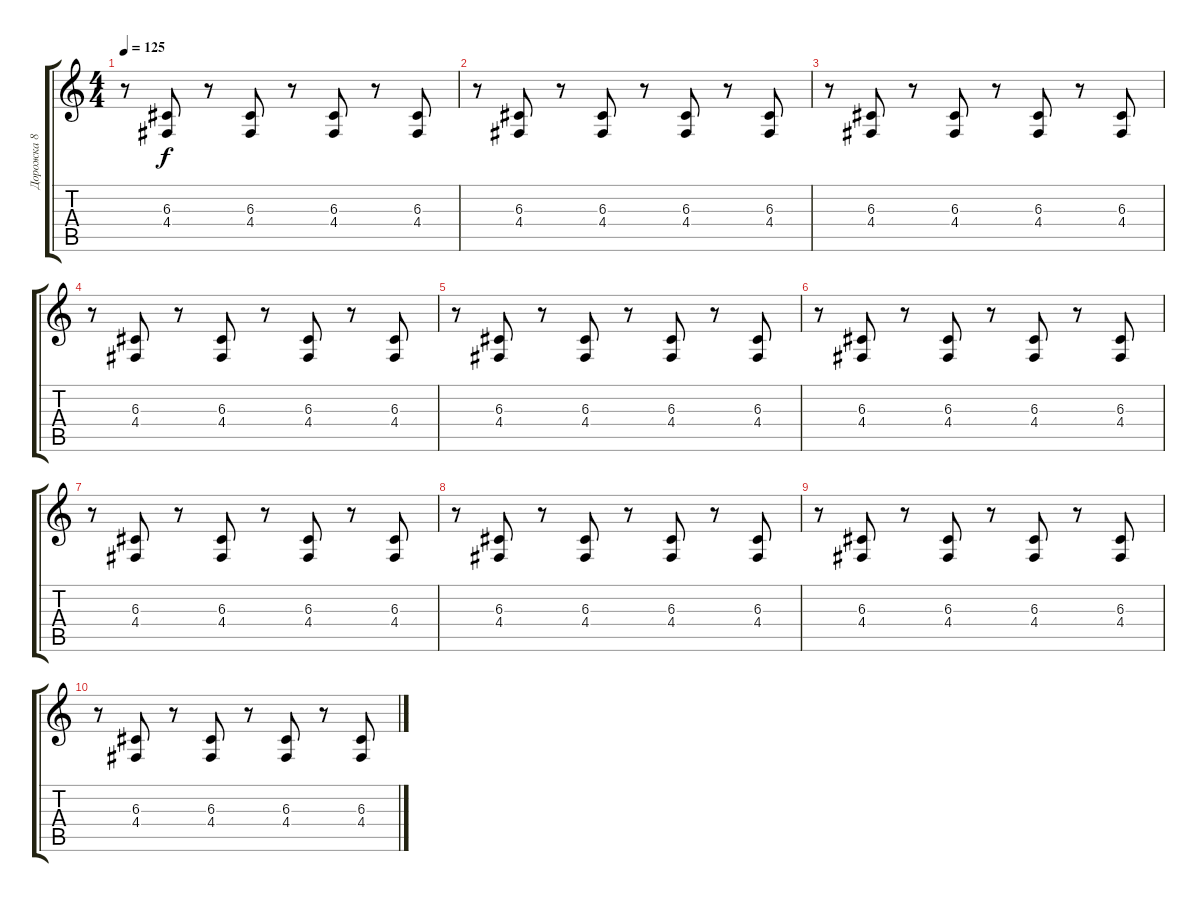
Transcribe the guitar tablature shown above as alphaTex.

\track ("Дорожка 8" "Дорожка 8") {instrument lead2sawtooth}
\staff {score tabs}
\tuning (E4 B3 G3 D3 A2 E2) {hide}
\ts (4 4)
\tempo 125
\clef g2
\ks c
r.8{dy f} (6.3 4.4).8 r.8 (6.3 4.4).8 r.8 (6.3 4.4).8 r.8 (6.3 4.4).8 |
r.8 (6.3 4.4).8 r.8 (6.3 4.4).8 r.8 (6.3 4.4).8 r.8 (6.3 4.4).8 |
r.8 (6.3 4.4).8 r.8 (6.3 4.4).8 r.8 (6.3 4.4).8 r.8 (6.3 4.4).8 |
r.8 (6.3 4.4).8 r.8 (6.3 4.4).8 r.8 (6.3 4.4).8 r.8 (6.3 4.4).8 |
r.8 (6.3 4.4).8 r.8 (6.3 4.4).8 r.8 (6.3 4.4).8 r.8 (6.3 4.4).8 |
r.8 (6.3 4.4).8 r.8 (6.3 4.4).8 r.8 (6.3 4.4).8 r.8 (6.3 4.4).8 |
r.8 (6.3 4.4).8 r.8 (6.3 4.4).8 r.8 (6.3 4.4).8 r.8 (6.3 4.4).8 |
r.8 (6.3 4.4).8 r.8 (6.3 4.4).8 r.8 (6.3 4.4).8 r.8 (6.3 4.4).8 |
r.8 (6.3 4.4).8 r.8 (6.3 4.4).8 r.8 (6.3 4.4).8 r.8 (6.3 4.4).8 |
r.8 (6.3 4.4).8 r.8 (6.3 4.4).8 r.8 (6.3 4.4).8 r.8 (6.3 4.4).8
